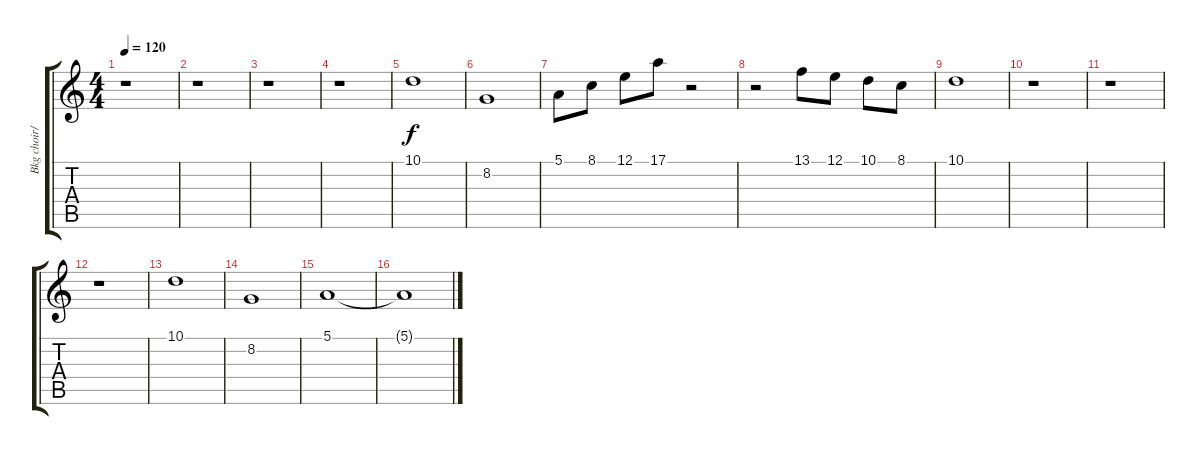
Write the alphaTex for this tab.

\track ("Bkg choir/strings" "Bkg choir/") {instrument choiraahs}
\staff {score tabs}
\tuning (E4 B3 G3 D3 A2 E2) {hide}
\ts (4 4)
\tempo 120
\clef g2
\ks c
r.1{dy f} |
r.1 |
r.1 |
r.1 |
10.1.1 |
8.2.1 |
5.1.8 8.1.8 12.1.8 17.1.8 r.2 |
r.2 13.1.8 12.1.8 10.1.8 8.1.8 |
10.1.1 |
r.1 |
r.1 |
r.1 |
10.1.1 |
8.2.1 |
5.1.1 |
5.1{t}.1
